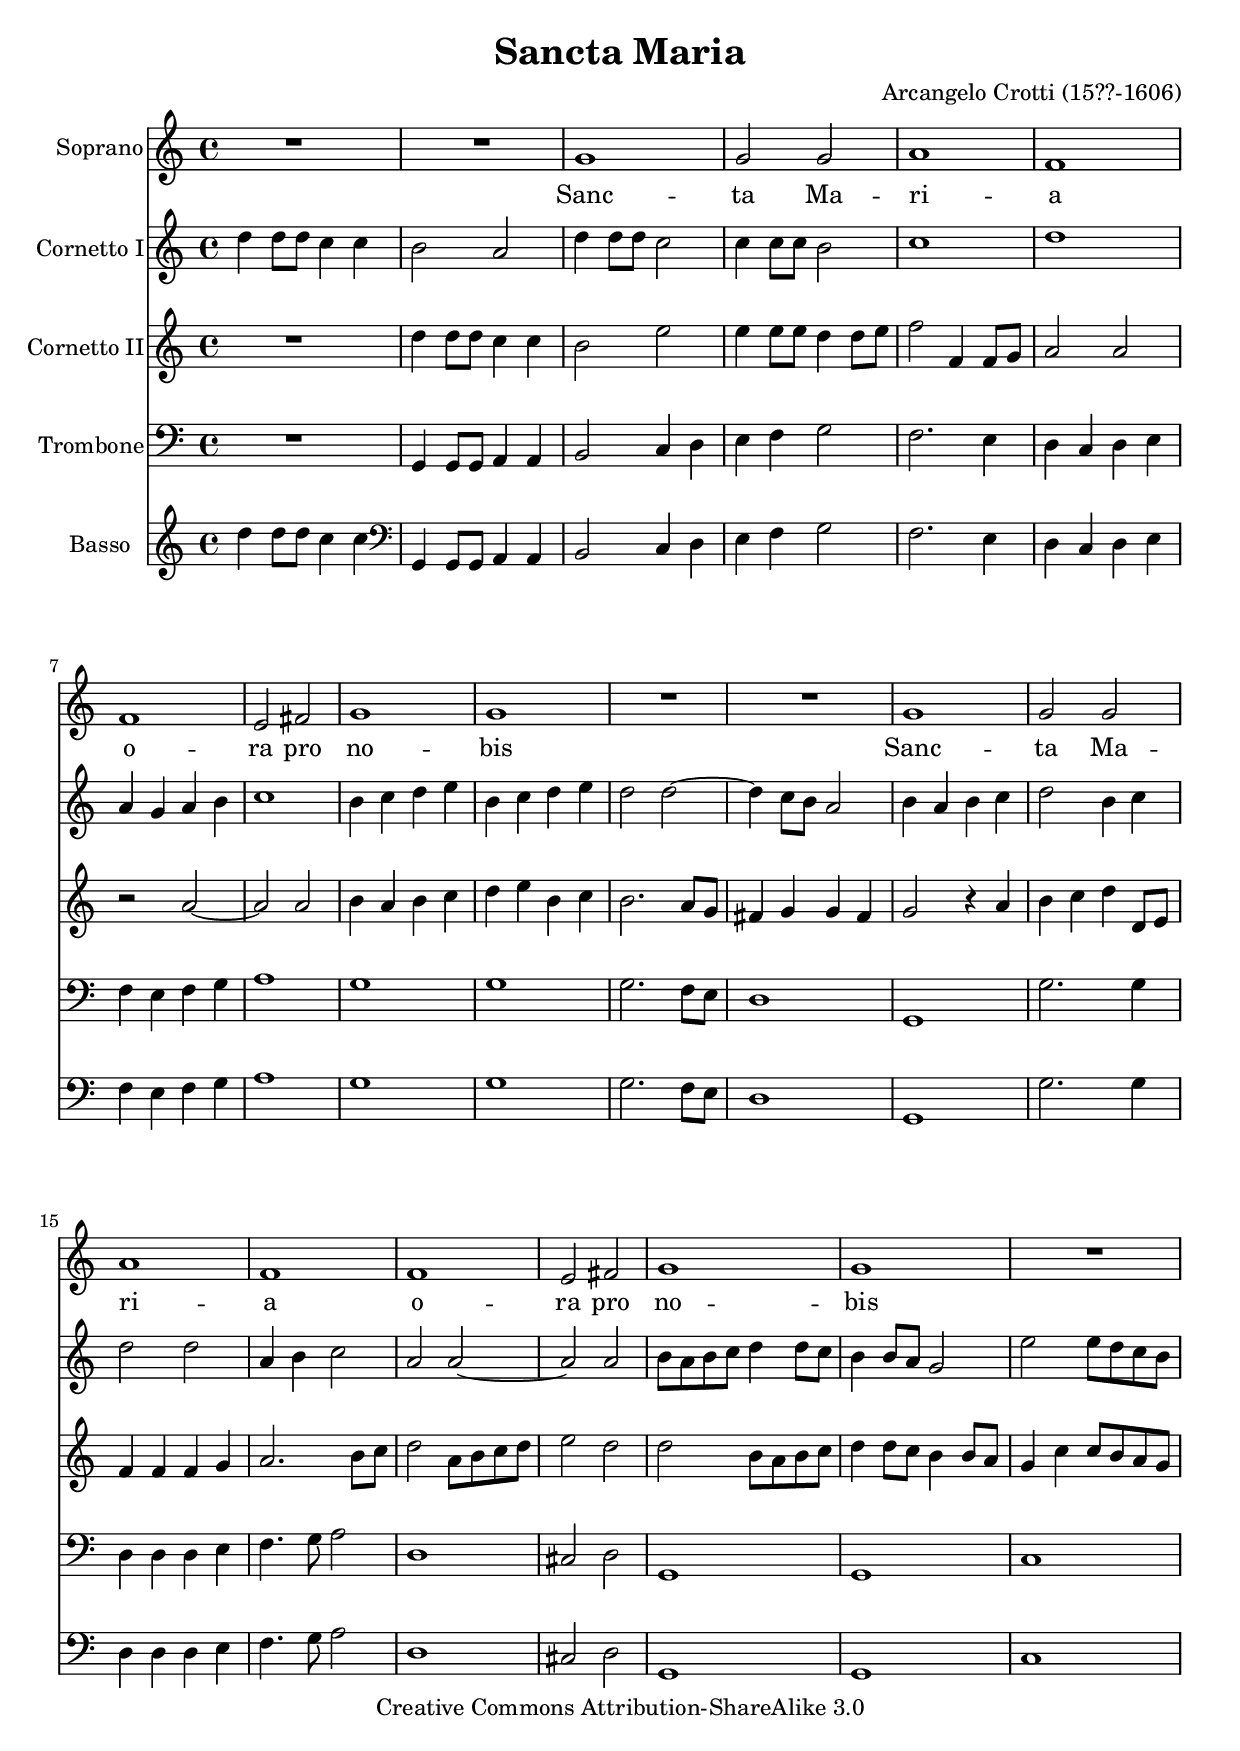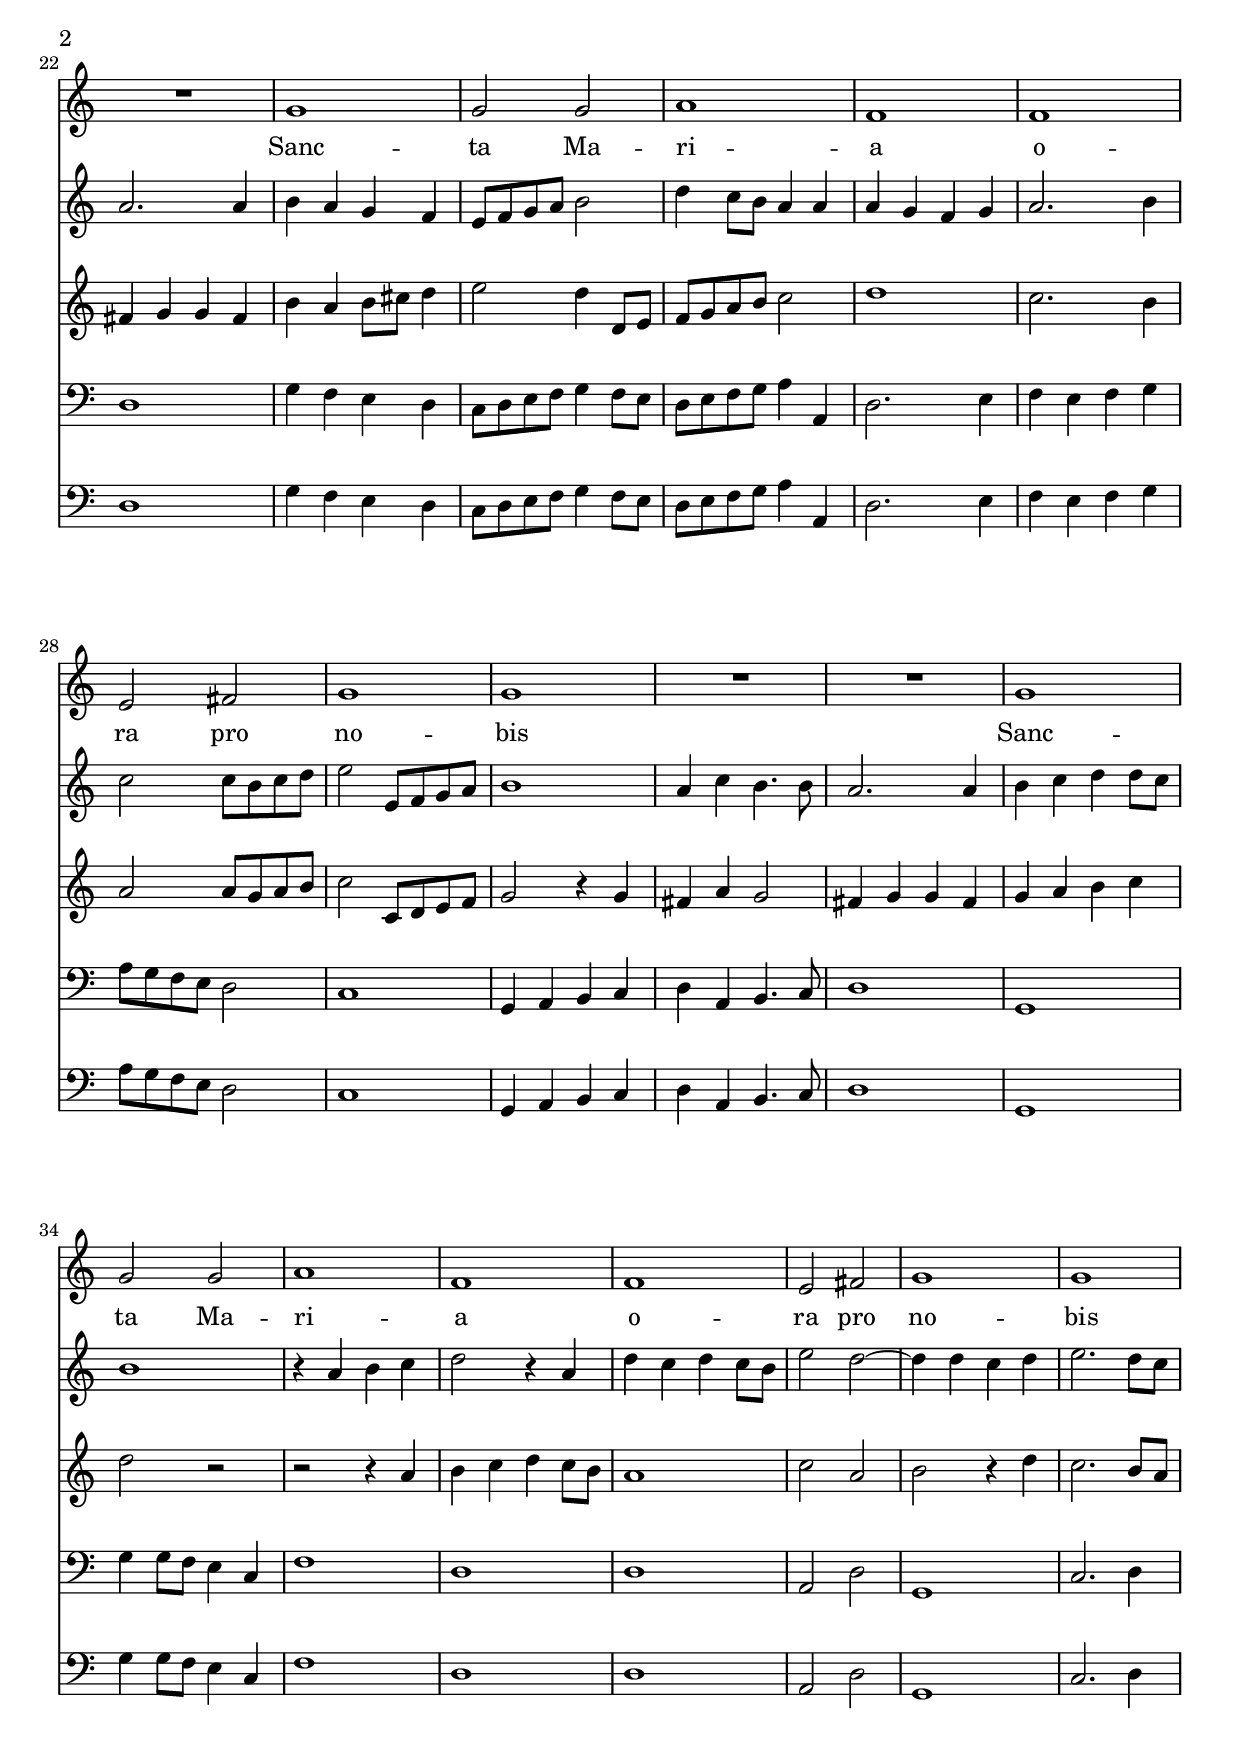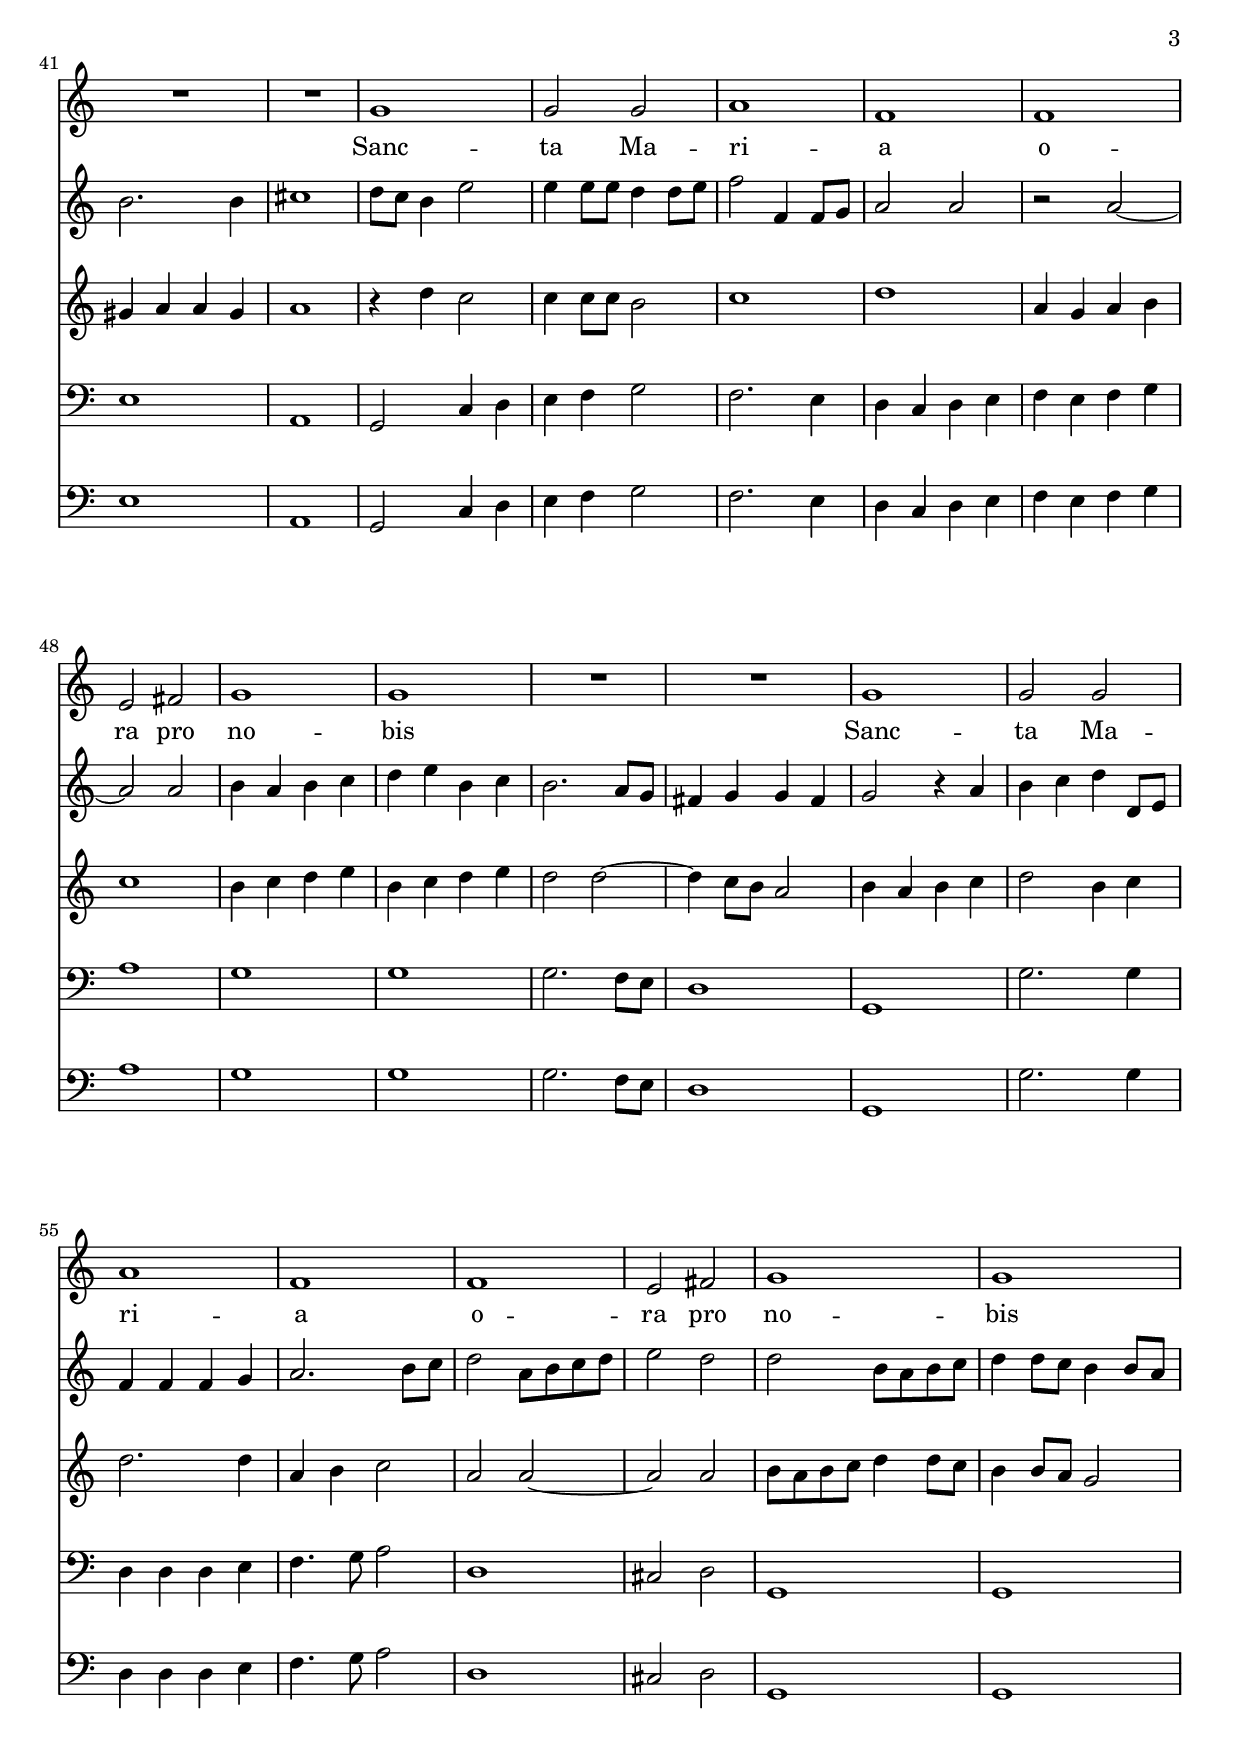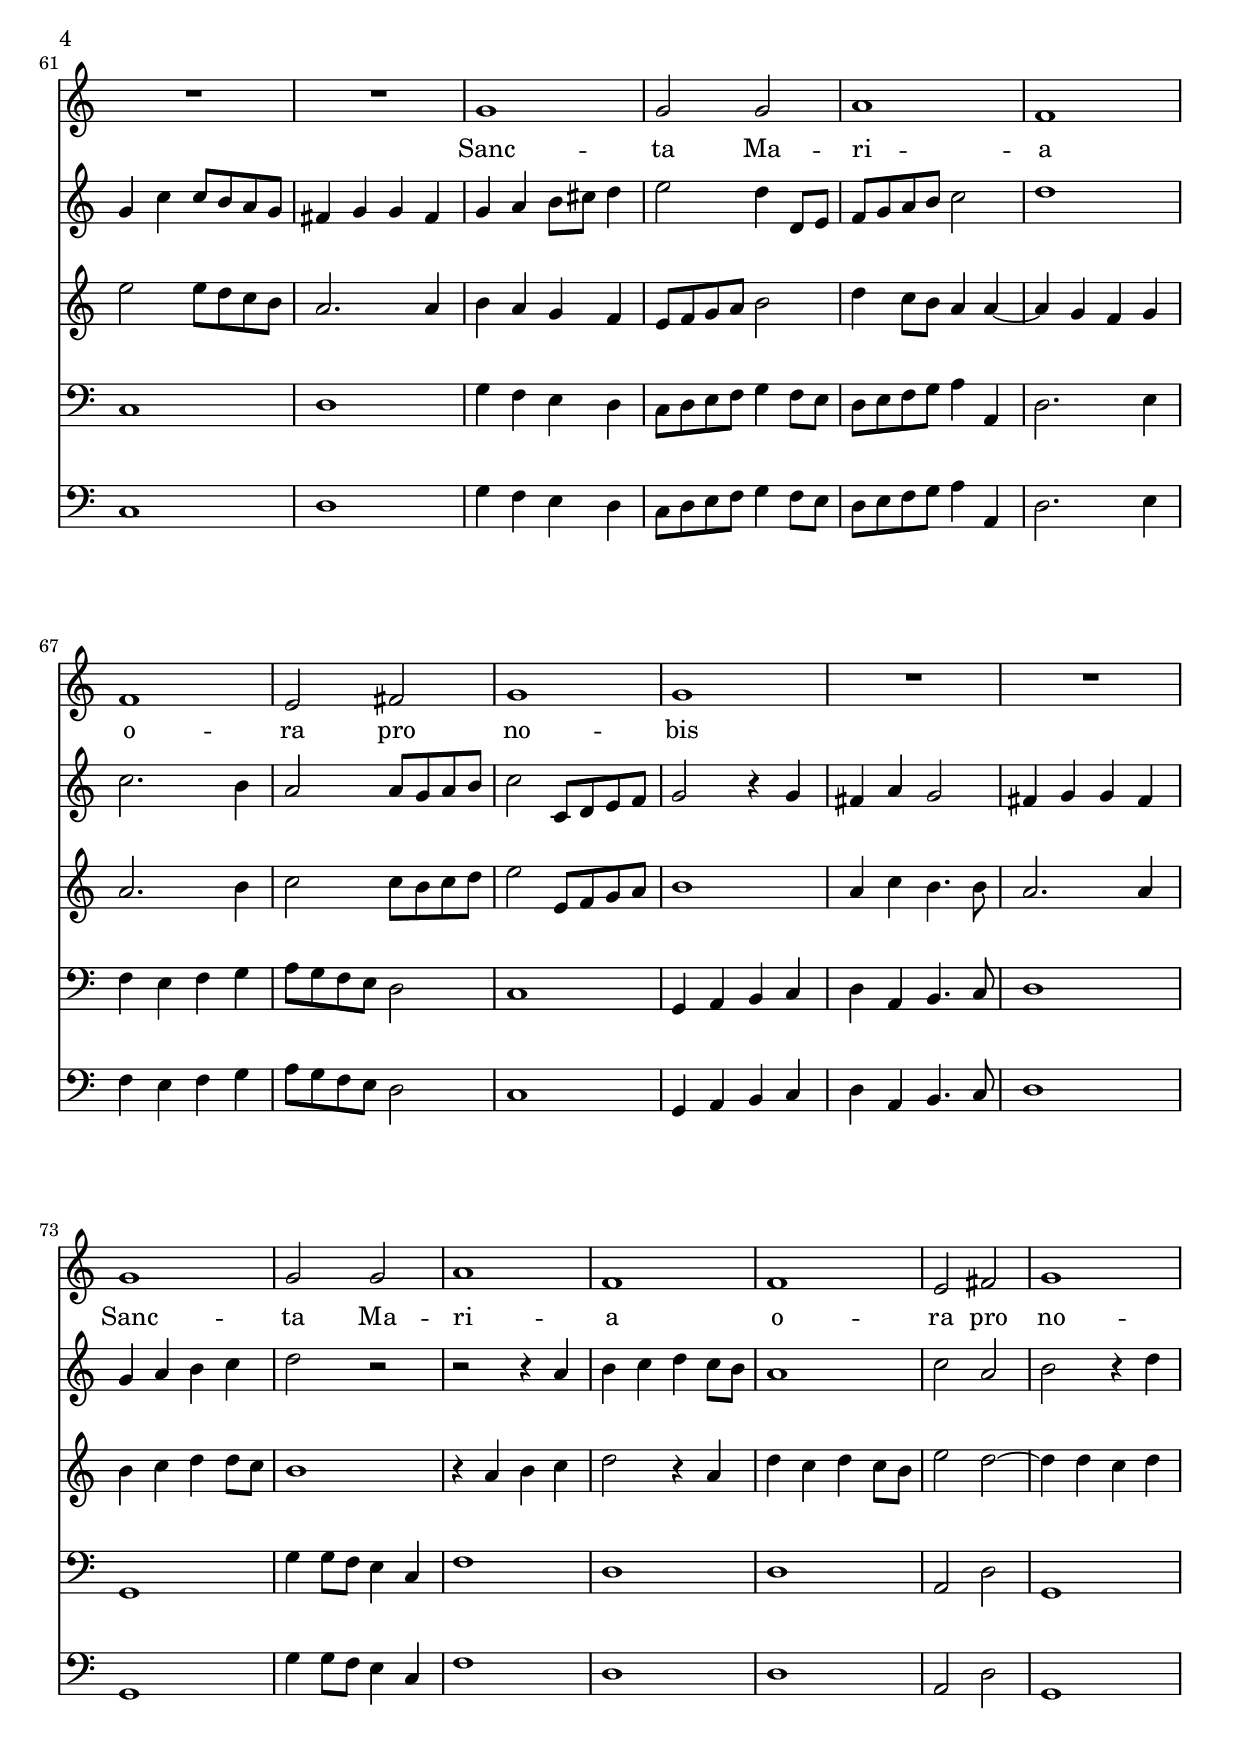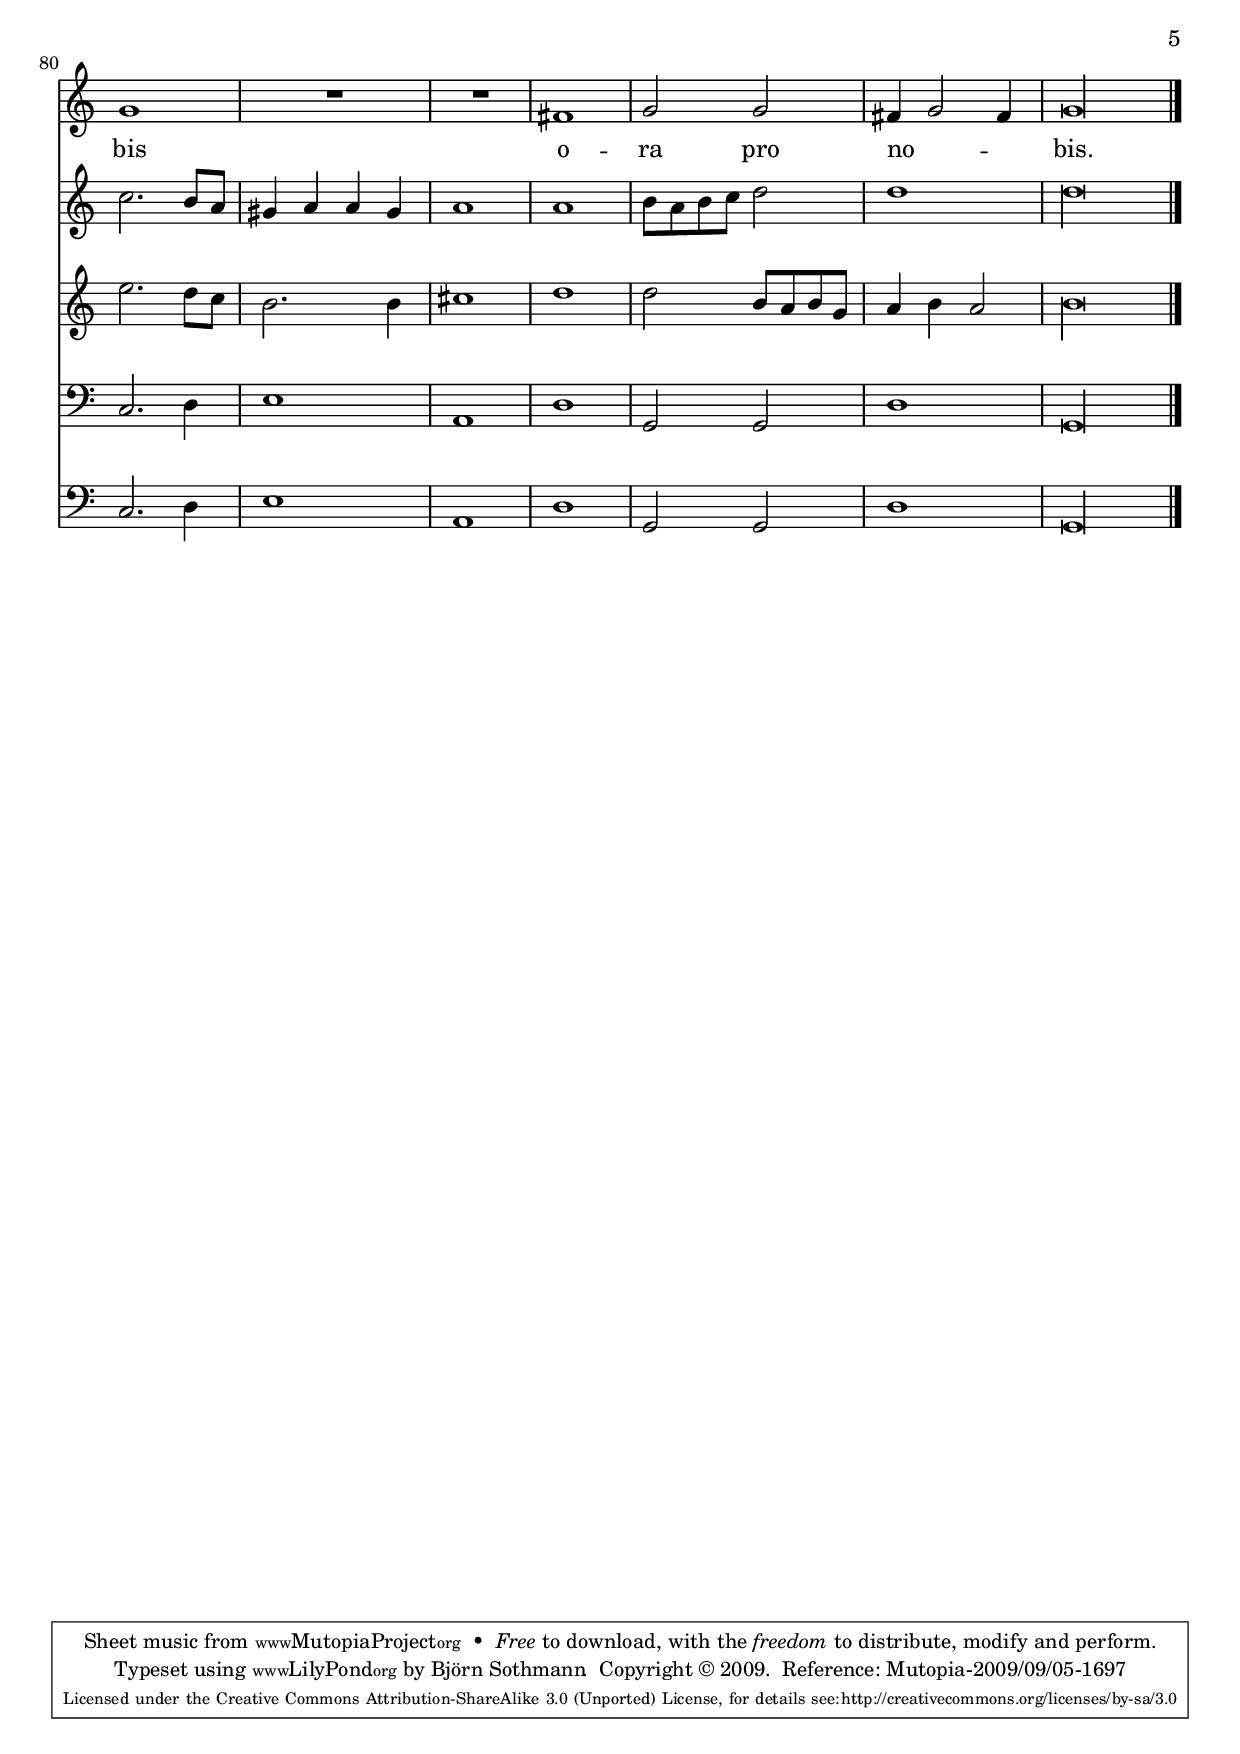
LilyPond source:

\version "2.12.2"

\header {
	title = "Sancta Maria"
	composer = "Arcangelo Crotti (15??-1606)"
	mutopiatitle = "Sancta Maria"
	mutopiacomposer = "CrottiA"
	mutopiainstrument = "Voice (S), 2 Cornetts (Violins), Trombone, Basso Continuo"
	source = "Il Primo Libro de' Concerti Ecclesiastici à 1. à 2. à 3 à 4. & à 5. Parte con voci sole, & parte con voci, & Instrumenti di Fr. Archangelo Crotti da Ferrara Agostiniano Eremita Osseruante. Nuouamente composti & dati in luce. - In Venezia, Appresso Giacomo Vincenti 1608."
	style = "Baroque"
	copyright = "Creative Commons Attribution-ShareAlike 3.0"
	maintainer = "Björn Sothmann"
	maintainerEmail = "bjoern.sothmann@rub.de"
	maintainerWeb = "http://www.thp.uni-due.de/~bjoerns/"

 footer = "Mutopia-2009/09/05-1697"
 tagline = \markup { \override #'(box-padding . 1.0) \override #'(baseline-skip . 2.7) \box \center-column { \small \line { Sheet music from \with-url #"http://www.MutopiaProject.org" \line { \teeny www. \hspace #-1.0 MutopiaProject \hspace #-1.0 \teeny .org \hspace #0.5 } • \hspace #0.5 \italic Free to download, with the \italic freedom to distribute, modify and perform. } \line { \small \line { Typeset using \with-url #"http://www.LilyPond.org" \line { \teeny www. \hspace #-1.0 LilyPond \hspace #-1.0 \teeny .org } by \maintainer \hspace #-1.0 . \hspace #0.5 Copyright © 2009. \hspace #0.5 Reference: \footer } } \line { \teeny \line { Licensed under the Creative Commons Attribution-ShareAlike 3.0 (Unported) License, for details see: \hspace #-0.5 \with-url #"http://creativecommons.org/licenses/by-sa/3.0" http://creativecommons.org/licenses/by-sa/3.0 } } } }
}

\include "deutsch.ly"

verse= \lyricmode {
Sanc -- ta Ma -- ri -- a o -- ra pro no -- bis Sanc -- ta Ma -- ri -- a o -- ra pro no -- bis Sanc -- ta Ma -- ri -- a o -- ra pro no -- bis Sanc -- ta Ma -- ri -- a o -- ra pro no -- bis Sanc -- ta Ma -- ri -- a o -- ra pro no -- bis Sanc -- ta Ma -- ri -- a o -- ra pro no -- bis Sanc -- ta Ma -- ri -- a o -- ra pro no -- bis Sanc -- ta Ma -- ri -- a o -- ra pro no -- bis o -- ra pro no -- bis.
}
 

staffSoprano = \new Staff  {
	\time 4/4
	\override Score.MetronomeMark #'stencil = ##f
	\tempo 4 = 160 
	\set Staff.instrumentName="Soprano"
	\set Staff.midiInstrument="oboe"
	\key c \major
	\clef treble
	\relative c'' { 	
		\context Voice = "melodySop" {
			\dynamicUp
			\autoBeamOff
			R1*2 |
			g1 |
			g2 g |
			a1 |
			f |
			f |
			e2 fis |
			g1 g |
			R1*2 |
			g1 |
			g2 g |
			a1 |
			f |
			f |
			e2 fis |
			g1 |
			g |
			R1*2 |
			g1 |
			g2 g |
			a1 |
			f |
			f |
			e2 fis |
			g1 |
			g |
			R1*2 |
			g1 |
			g2 g |
			a1 |
			f |
			f |
			e2 fis |
			g1 |
			g |
			R1*2 |
			g1 |
			g2 g |
			a1 |
			f |
			f |
			e2 fis |
			g1 |
			g |
			R1*2 |
			g1 |
			g2 g |
			a1 |
			f |
			f |
			e2 fis |
			g1 |
			g |
			R1*2 |
			g1 |
			g2 g |
			a1 |
			f |
			f |
			e2 fis |
			g1 |
			g |
			R1*2 |
			g1 |
			g2 g |
			a1 |
			f |
			f |
			e2 fis |
			g1 |
			g |
			R1*2 |
			fis1 |
			g2 g |
			fis4\melisma g2 fis4\melismaEnd |
			\set Score.measureLength = #(ly:make-moment 4 1)
			g\longa
		}

	\bar "|."
	}

}
staffViolinoI = \new Staff  {
	\set Staff.instrumentName="Cornetto I"
	\set Staff.midiInstrument="trombone"
	\key c \major
	\clef treble
	\relative c'' { 	
		d4 d8 d c4 c |
		h2 a |
		d4 d8 d c2 |
		c4 c8 c h2 |
		c1 |
		d |
		a4 g a h |
		c1 |
		h4 c d e |
		h c d e |
		d2 d2~ d4 c8 h a2 |
		h4 a h c |
		d2 h4 c |
		d2 d2 |
		a4 h c2 |
		a2 a~ |
		a a |
		h8 a h c d4 d8 c |
		h4 h8 a g2 |
		e' e8 d c h |
		a2. a4 |
		h a g f |
		e8 f g a h2 |
		d4 c8 h a4 a |
		a g f g |
		a2 .h4 |
		c2 c8 h c d |
		e2 e,8 f g a |
		h1 |
		a4 c h4. h8 |
		a2. a4 |
		h c d d8 c |
		h1 |
		r4 a h c |
		d2 r4 a |
		d c d c8 h |
		e2 d~ |
		d4 d c d |
		e2. d8 c |
		h2. h4 |
		cis1 |
		d8 c h4 e2 |
		e4 e8 e d4 d8 e |
		f2 f,4 f8 g |
		a2 a |
		r a~ |
		a a |
		h4 a h c |
		d e h c |
		h2. a8 g |
		fis4 g g fis |
		g2 r4 a |
		h c d d,8 e |
		f4 f f g |
		a2. h8 c |
		d2 a8 h c d |
		e2 d |
		d h8 a h c |
		d4 d8 c h4 h8 a |
		g4 c c8 h a g |
		fis4 g g fis |
		g a h8 cis d4 |
		e2 d4 d,8 e |
		f g a h c2 |
		d1 |
		c2. h4 |
		a2 a8 g a h |
		c2 c,8 d e f |
		g2 r4 g |
		fis a g2 |
		fis4 g g fis |
		g a h c |
		d2 r |
		r r4 a |
		h c d c8 h |
		a1 |
		c2 a |
		h r4 d |
		c2. h8 a |
		gis4 a a gis |
		a1 |
		a |
		h8 a h c d2 |
		d1 |
		\set Score.measureLength = #(ly:make-moment 4 1)
		d\longa |
	\bar "|."
	}

}
staffViolinoII = \new Staff  {
	\set Staff.instrumentName="Cornetto II"
	\set Staff.midiInstrument="trombone"
	\key c \major
	\clef treble
	\relative c'' { 	
		R1 |
		d4 d8 d c4 c |
		h2 e |
		e4 e8 e d4 d8 e |
		f2 f,4 f8 g |
		a2 a |
		r a~ |
		a a |
		h4 a h c |
		d e h c |
		h2. a8 g |
		fis4 g g fis |
		g2 r4 a |
		h c d d,8 e |
		f4 f f g |
		a2. h8 c |
		d2 a8 h c d |
		e2 d |
		d h8 a h c |
		d4 d8 c h4 h8 a |
		g4 c c8 h a g |
		fis4 g g fis |
		h a h8 cis d4 |
		e2 d4 d,8 e |
		f g a h c2 |
		d1 |
		c2. h4 |
		a2 a8 g a h |
		c2 c,8 d e f |
		g2 r4 g |
		fis a g2 |
		fis4 g g fis |
		g a h c |
		d2 r |
		r r4 a |
		h c d c8 h |
		a1 |
		c2 a |
		h r4 d |
		c2. h8 a |
		gis4 a a gis |
		a1 |
		r4 d c2 |
		c4 c8 c h2 |
		c1 |
		d |
		a4 g a h |
		c1 |
		h4 c d e |
		h c d e |
		d2 d~ |
		d4 c8 h a2 |
		h4 a h c |
		d2 h4 c |
		d2. d4 |
		a h c2 |
		a a~ |
		a a |
		h8 a h c d4 d8 c |
		h4 h8 a g2 |
		e' e8 d c h |
		a2. a4 |
		h a g f |
		e8 f g a h2 |
		d4 c8 h a4 a~ |
		a g f g |
		a2. h4 |
		c2 c8 h c d |
		e2 e,8 f g a |
		h1 |
		a4 c h4. h8 |
		a2. a4 |
		h c d d8 c |
		h1 |
		r4 a h c |
		d2 r4 a |
		d c d c8 h |
		e2 d2~ |
		d4 d c d |
		e2. d8 c |
		h2. h4 |
		cis1 |
		d |
		d2 h8 a h g |
		a4 h a2 |
		\set Score.measureLength = #(ly:make-moment 4 1)
		h\longa |
	\bar "|."
	}

}
staffTromba = \new Staff  {
	\set Staff.instrumentName="Trombone"
	\set Staff.midiInstrument="trombone"
	\key c \major
	\clef bass
	\relative c { 	
		R1 |
		g4 g8 g a4 a |
		h2 c4 d |
		e f g2 |
		f2. e4 |
		d c d e |
		f e f g |
		a1 |
		g |
		g |
		g2. f8 e |
		d1 |
		g, |
		g'2. g4 |
		d d d e |
		f4. g8 a2 |
		d,1 |
		cis2 d |
		g,1 |
		g |
		c |
		d |
		g4 f e d |
		c8 d e f g4 f8 e |
		d e f g a4 a, |
		d2. e4 |
		f e f g |
		a8 g f e d2 |
		c1 |
		g4 a h c |
		d a h4. c8 |
		d1 |
		g, |
		g'4 g8 f e4 c |
		f1 |
		d |
		d |
		a2 d |
		g,1 |
		c2. d4 |
		e1 |
		a, |
		g2 c4 d |
		e f g2 |
		f2. e4 |
		d c d e |
		f e f g |
		a1 |
		g |
		g |
		g2. f8 e |
		d1 |
		g, |
		g'2. g4 |
		d d d e |
		f4. g8 a2 |
		d,1 |
		cis2 d |
		g,1 |
		g |
		c |
		d |
		g4 f e d |
		c8 d e f g4 f8 e |
		d e f g a4 a, |
		d2. e4 |
		f e f g |
		a8 g f e d2 |
		c1 |
		g4 a h c |
		d a h4. c8 |
		d1 |
		g, |
		g'4 g8 f e4 c |
		f1 |
		d |
		d |
		a2 d |
		g,1 |
		c2. d4 |
		e1 |
		a, |
		d |
		g,2 g |
		d'1 |
		\set Score.measureLength = #(ly:make-moment 4 1)
		g,\longa |
	\bar "|."
	}

}
staffBasso = \new Staff  {
	\set Staff.instrumentName="Basso"
	\set Staff.midiInstrument="harpsichord"
	\key c \major
	\clef bass
	\relative c'' { 	
		\clef treble
		d4 d8 d c4 c |
		\clef bass
		g,, g8 g a4 a |
		h2 c4 d |
		e f g2 |
		f2. e4 |
		d4 c d e |
		f e f g |
		a1 |
		g |
		g |
		g2. f8 e |
		d1 |
		g, |
		g'2. g4 |
		d d d e |
		f4. g8 a2 |
		d,1 |
		cis2 d |
		g,1 |
		g |
		c |
		d |
		g4 f e d |
		c8 d e f g4 f8 e |
		d e f g a4 a, |
		d2. e4 |
		f4 e f g |
		a8 g f e d2 |
		c1 |
		g4 a h c |
		d a h4. c8 |
		d1 |
		g, |
		g'4 g8 f e4 c |
		f1 |
		d |
		d |
		a2 d |
		g,1 |
		c2. d4 |
		e1 |
		a, |
		g2 c4 d |
		e f g2 |
		f2. e4 |
		d c d e |
		f e f g |
		a1 |
		g |
		g |
		g2. f8 e |
		d1 |
		g, |
		g'2. g4 |
		d d d e |
		f4. g8 a2 |
		d,1 |
		cis2 d |
		g,1 |
		g |
		c |
		d |
		g4 f e d |
		c8 d e f g4 f8 e |
		d e f g a4 a, |
		d2. e4 |
		f e f g |
		a8 g f e d2 |
		c1 |
		g4 a h c |
		d a h4. c8 |
		d1 |
		g, |
		g'4 g8 f e4 c |
		f1 |
		d |
		d |
		a2 d |
		g,1 |
		c2. d4 |
		e1 |
		a, |
		d |
		g,2 g |
		d'1 |
		\set Score.measureLength = #(ly:make-moment 4 1)
		g,\longa |
	\bar "|."
	}

}


\score {
	<<
		\staffSoprano
		\context Lyrics = "lmelodySop" \lyricmode  { \lyricsto "melodySop" \verse }
		
		\staffViolinoI
		\staffViolinoII
		\staffTromba
		\staffBasso
	>>
	
	\midi {
	}

	\layout  {
	}
}

\paper {
}

